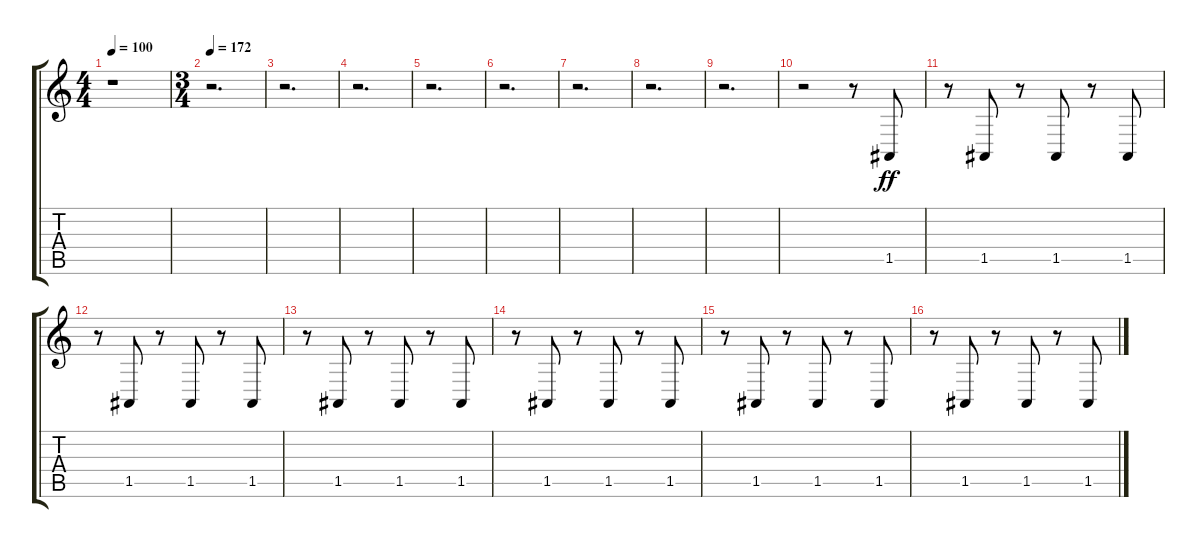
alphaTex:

\track "" {instrument harpsichord}
\staff {score tabs}
\tuning (E4 B3 G3 D3 A2 E2) {hide}
\ts (4 4)
\tempo 100
\clef g2
\ks c
r.1{dy ff instrument harpsichord} |
\ts (3 4)
\tempo 172
r.2{d} |
r.2{d} |
r.2{d} |
r.2{d} |
r.2{d} |
r.2{d} |
r.2{d} |
r.2{d} |
r.2 r.8 1.5.8 |
r.8 1.5.8 r.8 1.5.8 r.8 1.5.8 |
r.8 1.5.8 r.8 1.5.8 r.8 1.5.8 |
r.8 1.5.8 r.8 1.5.8 r.8 1.5.8 |
r.8 1.5.8 r.8 1.5.8 r.8 1.5.8 |
r.8 1.5.8 r.8 1.5.8 r.8 1.5.8 |
r.8 1.5.8 r.8 1.5.8 r.8 1.5.8
